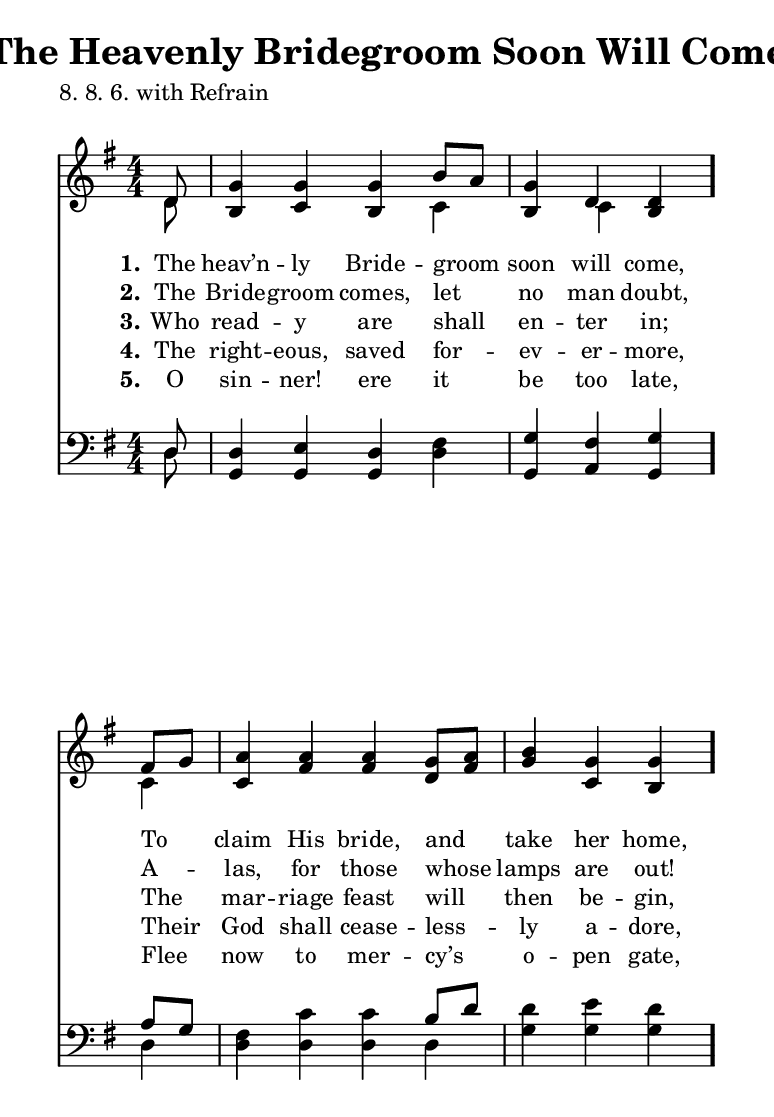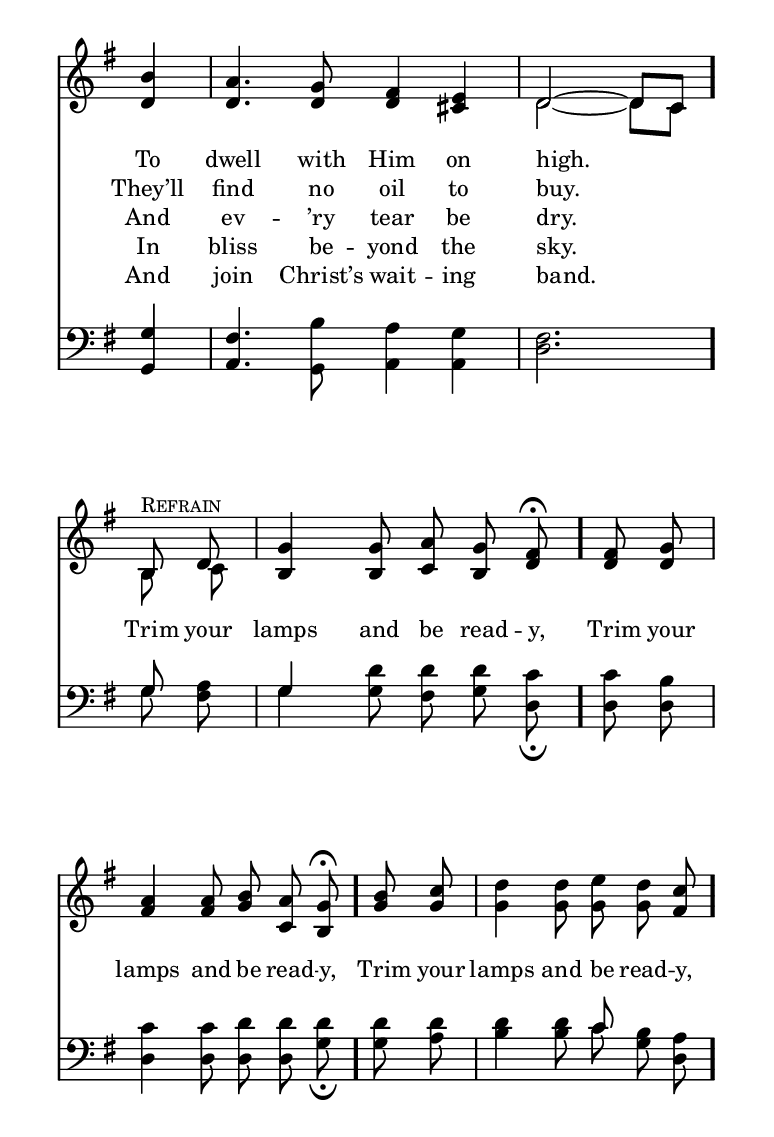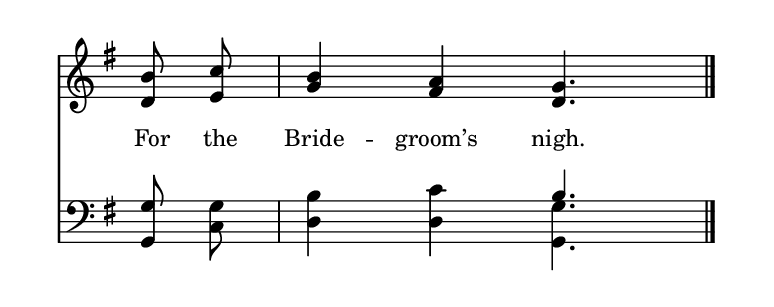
\include "common/global.ily"
\paper {
  \include "common/paper.ily"
  system-count = #(cond (is-eogsized 4) (#t #f))
}

\header{
  %gospel
  hymnnumber = "41"
  title = "The Heavenly Bridegroom Soon Will Come"
  tunename = ""
  meter = "8. 8. 6. with Refrain"
  poet = ""
  composer = ""
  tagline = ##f
}

% for fermata in MIDI
ta = { \tempo 4=78 }
tb = { \tempo 4=26 }

patternAA = { \ta c8 | c4 c4 c4 c8[ c8] | c4 c4 c4 }
patternAB = { \ta c8 | c4 c4 c4 c4      | c4 c4 c4 }
patternBA = { \ta c8[ c8] | c4 c4 c4 c8[ c8] | c4 c4 c4 }
patternBB = { \ta c4      | c4 c4 c4 c8[ c8] | c4 c4 c4 }
patternBC = { \ta c4      | c4 c4 c4 c4      | c4 c4 c4 }
patternCA = { \ta c4 | c4. c8 c4 c4 | c2 ~ c8[ c8] }
patternCB = { \ta c4 | c4. c8 c4 c4 | c2.          }
patternDA = { \ta c8 c8 | c4 c8 c8 c8 \tb c8 \ta }
patternDB = { \ta c8 c8 | c4 c8 c8 c8 c8 }
patternEA = { \ta c8 c8 | c4 c4 c4. }

global = {
  \include "common/overrides.ily"
  \override Staff.TimeSignature.style = #'numbered
  \time 4/4
  \override Score.MetronomeMark.transparent = ##t % hide all fermata changes too
  \ta
  \key g \major
  \partial 8
  \autoBeamOff
}

notesSoprano = {
\global
\relative c' {

  \changePitch \patternAA { d | g g g b a | g d d }
  \changePitch \patternBA { fis g | a a a g a | b g g }
  \changePitch \patternCA { b | a g fis e | d d c }

  << s^\markup { \small \caps "Refrain" }
  \changePitch \patternDA { b d | g g a g fis \fermata } >>
  \changePitch \patternDA { fis g | a a b a g \fermata }
  \changePitch \patternDB { b c | d d e d c }
  \changePitch \patternEA { b c | b a g }

  \bar "|."

}
}

notesAlto = {
\global
\relative e' {

  \changePitch \patternAB { d | b c b c | b c b }
  \changePitch \patternBB { c | c fis fis d fis | g c, b }
  \changePitch \patternCA { d | d d d cis | d d c }

  \changePitch \patternDA { b c | b b c b d }
  \changePitch \patternDA { d d | fis fis g c, b }
  \changePitch \patternDB { g' g | g g g g fis }
  \changePitch \patternEA { d e | g fis d }

}
}

notesTenor = {
\global
\relative a, {

  \changePitch \patternAB { d | d e d fis | g fis g }
  \changePitch \patternBA { a g | fis c' c b d | d e d }
  \changePitch \patternCB { g, | fis b a g | fis }

  \changePitch \patternDA { g a | g d' d d c }
  \changePitch \patternDA { c b | c c d d d }
  \changePitch \patternDB { d d | d d c b a }
  \changePitch \patternEA { g g | b c b }

}
}

notesBass = {
\global
\relative f {

  \changePitch \patternAB { d | g, g g d' | g, a g }
  \changePitch \patternBC { d' | d d d d | g g g }
  \changePitch \patternCB { g, | a g a a | d }

  \changePitch \patternDA { g fis | g g fis g d_\fermata }
  \changePitch \patternDA { d d | d d d d g_\fermata }
  \changePitch \patternDB { g a | b b c g d }
  \changePitch \patternEA { g, c | d d < g g, > }

}
}

Refrain = \lyricmode {

Trim your lamps and be read -- y, \bar "."
Trim your lamps and be read -- y, \bar "."
Trim your lamps and be read -- y, \bar "."
For the Bride -- groom’s nigh. \bar "."

}

wordsA = \lyricmode {
\set stanza = "1."

The heav’n -- ly Bride -- groom soon will come, \bar "."
To claim His bride, and take her home, \bar "."
To dwell with Him on high. \bar "."

}

wordsB = \lyricmode {
\set stanza = "2."

The Bride -- groom comes, let no man doubt,
A -- las, for those whose lamps are out!
They’ll find no oil to buy.

}

wordsC = \lyricmode {
\set stanza = "3."

Who read -- y are shall en -- ter in;
The mar -- riage feast will then be -- gin,
And ev -- ’ry tear be dry.

\Refrain

}

wordsD = \lyricmode {
\set stanza = "4."

The right -- eous, saved for -- ev -- er -- more,
Their God shall cease -- less -- ly a -- dore,
In bliss be -- yond the sky.

}

wordsE = \lyricmode {
\set stanza = "5."

O sin -- ner! ere it be too late,
Flee now to mer -- cy’s o -- pen gate,
And join Christ’s wait -- ing band.

}

\score {
  \context ChoirStaff <<
    \context Staff = upper <<
      \set Staff.autoBeaming = ##f
      \set ChoirStaff.systemStartDelimiter = #'SystemStartBar
      \set ChoirStaff.printPartCombineTexts = ##f
      \partcombine #'(2 . 9) \notesSoprano \notesAlto
      \context NullVoice = sopranos { \voiceOne << \notesSoprano >> }
      \context NullVoice = altos { \voiceTwo << \notesAlto >> }
      \context Lyrics = one   \lyricsto sopranos \wordsA
      \context Lyrics = two   \lyricsto sopranos \wordsB
      \context Lyrics = three \lyricsto sopranos \wordsC
      \context Lyrics = four  \lyricsto sopranos \wordsD
      \context Lyrics = five  \lyricsto sopranos \wordsE
    >>
    \context Staff = men <<
      \set Staff.autoBeaming = ##f
      \clef bass
      \set ChoirStaff.printPartCombineTexts = ##f
      \partcombine #'(2 . 9) \notesTenor \notesBass
      \context NullVoice = tenors { \voiceOne << \notesTenor >> }
      \context NullVoice = basses { \voiceTwo << \notesBass >> }
    >>
  >>
  \layout {
    \include "common/layout.ily"
  }
  \midi{
    \include "common/midi.ily"
  }
}

\version "2.19.49"  % necessary for upgrading to future LilyPond versions.

% vi:set et ts=2 sw=2 ai nocindent syntax=lilypond:
